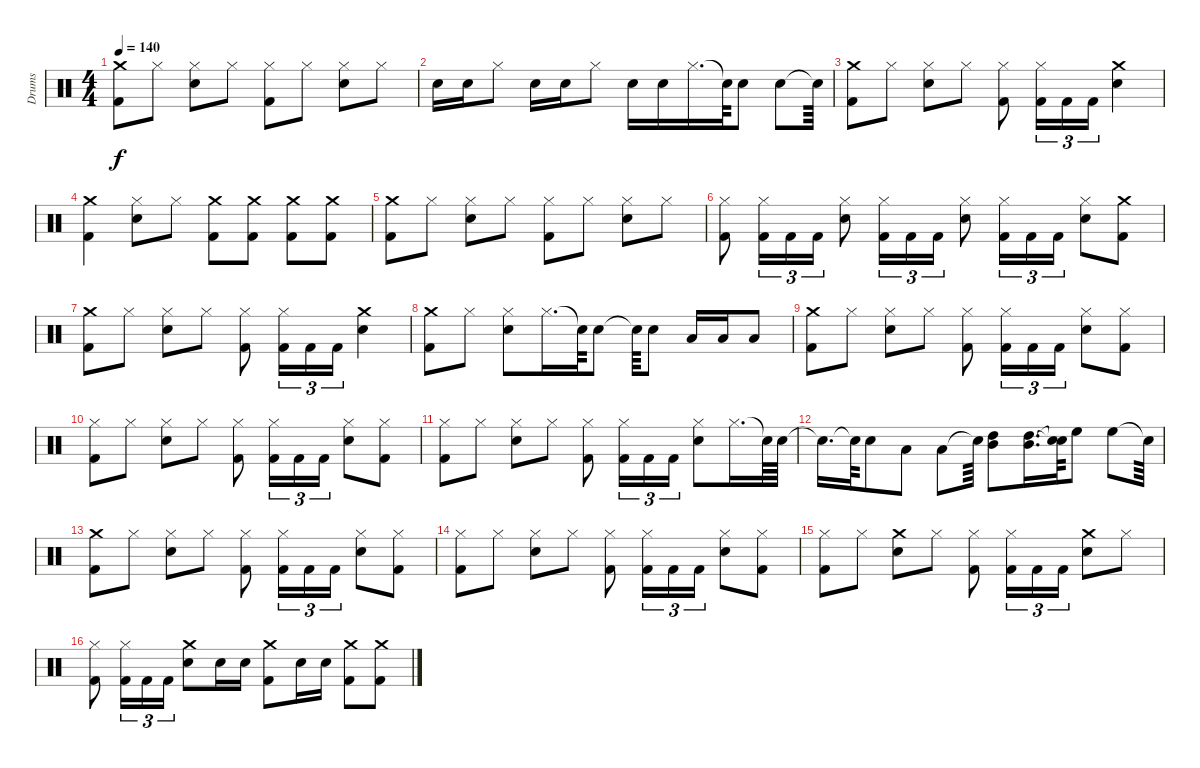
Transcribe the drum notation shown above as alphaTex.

\track ("Drums" "Drums") {instrument percussion}
\staff {score}
\articulation defaults
\ts (4 4)
\tempo 140
\clef neutral
\ks c
("Crash medium (hit)" "Kick (hit) 2").8{dy f} "Hi-Hat (closed)".8 ("Snare (hit) 2" "Hi-Hat (closed)").8 "Hi-Hat (closed)".8 ("Hi-Hat (closed)" "Kick (hit) 2").8 "Hi-Hat (closed)".8 ("Snare (hit) 2" "Hi-Hat (closed)").8 "Hi-Hat (closed)".8 |
"Snare (hit) 2".16 "Snare (hit) 2".16 "Hi-Hat (closed)".8 "Snare (hit) 2".16 "Snare (hit) 2".16 "Hi-Hat (closed)".8 "Snare (hit) 2".16 "Snare (hit) 2".16 "Hi-Hat (closed)".16{d} "Snare (hit)"{t}.64 "Snare (hit) 2".8 "Snare (hit) 2".8 "Snare (hit)"{t}.64 |
("Crash medium (hit)" "Kick (hit) 2").8 "Hi-Hat (closed)".8 ("Snare (hit) 2" "Hi-Hat (closed)").8 "Hi-Hat (closed)".8 ("Hi-Hat (closed)" "Kick (hit) 2").8 ("Hi-Hat (closed)" "Kick (hit) 2").16{tu (3 2)} "Kick (hit) 2".16{tu (3 2)} "Kick (hit) 2".16{tu (3 2)} ("Snare (hit) 2" "Crash medium (hit)").4 |
("Kick (hit) 2" "Crash medium (hit)").4 ("Snare (hit) 2" "Hi-Hat (closed)").8 "Hi-Hat (closed)".8 ("Kick (hit) 2" "Crash medium (hit)").8 ("Kick (hit) 2" "Crash medium (hit)").8 ("Kick (hit) 2" "Crash medium (hit)").8 ("Kick (hit) 2" "Crash medium (hit)").8 |
("Crash medium (hit)" "Kick (hit) 2").8 "Hi-Hat (closed)".8 ("Snare (hit) 2" "Hi-Hat (closed)").8 "Hi-Hat (closed)".8 ("Hi-Hat (closed)" "Kick (hit) 2").8 "Hi-Hat (closed)".8 ("Snare (hit) 2" "Hi-Hat (closed)").8 "Hi-Hat (closed)".8 |
("Kick (hit) 2" "Hi-Hat (closed)").8 ("Kick (hit) 2" "Hi-Hat (closed)").16{tu (3 2)} "Kick (hit) 2".16{tu (3 2)} "Kick (hit) 2".16{tu (3 2)} ("Snare (hit) 2" "Hi-Hat (closed)").8 ("Kick (hit) 2" "Hi-Hat (closed)").16{tu (3 2)} "Kick (hit) 2".16{tu (3 2)} "Kick (hit) 2".16{tu (3 2)} ("Snare (hit) 2" "Hi-Hat (closed)").8 ("Kick (hit) 2" "Hi-Hat (closed)").16{tu (3 2)} "Kick (hit) 2".16{tu (3 2)} "Kick (hit) 2".16{tu (3 2)} ("Snare (hit) 2" "Hi-Hat (closed)").8 ("Crash medium (hit)" "Kick (hit) 2").8 |
("Crash medium (hit)" "Kick (hit) 2").8 "Hi-Hat (closed)".8 ("Snare (hit) 2" "Hi-Hat (closed)").8 "Hi-Hat (closed)".8 ("Hi-Hat (closed)" "Kick (hit) 2").8 ("Hi-Hat (closed)" "Kick (hit) 2").16{tu (3 2)} "Kick (hit) 2".16{tu (3 2)} "Kick (hit) 2".16{tu (3 2)} ("Snare (hit) 2" "Crash medium (hit)").4 |
("Kick (hit) 2" "Crash medium (hit)").8 "Hi-Hat (closed)".8 ("Snare (hit) 2" "Hi-Hat (closed)").8 "Hi-Hat (closed)".16{d} "Snare (hit)"{t}.64 "Snare (hit) 2".8 "Snare (hit)"{t}.64 "Snare (hit) 2".8 "Low Tom (hit)".16 "Low Tom (hit)".16 "Low Tom (hit)".8 |
("Crash medium (hit)" "Kick (hit) 2").8 "Hi-Hat (closed)".8 ("Snare (hit) 2" "Hi-Hat (closed)").8 "Hi-Hat (closed)".8 ("Kick (hit) 2" "Hi-Hat (closed)").8 ("Kick (hit) 2" "Hi-Hat (closed)").16{tu (3 2)} "Kick (hit) 2".16{tu (3 2)} "Kick (hit) 2".16{tu (3 2)} ("Snare (hit) 2" "Hi-Hat (closed)").8 ("Kick (hit) 2" "Hi-Hat (closed)").8 |
("Hi-Hat (closed)" "Kick (hit) 2").8 "Hi-Hat (closed)".8 ("Snare (hit) 2" "Hi-Hat (closed)").8 "Hi-Hat (closed)".8 ("Kick (hit) 2" "Hi-Hat (closed)").8 ("Kick (hit) 2" "Hi-Hat (closed)").16{tu (3 2)} "Kick (hit) 2".16{tu (3 2)} "Kick (hit) 2".16{tu (3 2)} ("Snare (hit) 2" "Hi-Hat (closed)").8 ("Kick (hit) 2" "Hi-Hat (closed)").8 |
("Hi-Hat (closed)" "Kick (hit) 2").8 "Hi-Hat (closed)".8 ("Snare (hit) 2" "Hi-Hat (closed)").8 "Hi-Hat (closed)".8 ("Kick (hit) 2" "Hi-Hat (closed)").8 ("Kick (hit) 2" "Hi-Hat (closed)").16{tu (3 2)} "Kick (hit) 2".16{tu (3 2)} "Kick (hit) 2".16{tu (3 2)} ("Snare (hit) 2" "Hi-Hat (closed)").8 "Hi-Hat (closed)".16{d} "Snare (hit)"{t}.64 "Snare (hit) 2".64 |
"Snare (hit)"{t}.16{d} "Snare (hit)"{t}.64 "Snare (hit) 2".8 "Low Tom (hit)".8 "Low Tom (hit)".8 "Snare (hit)"{t}.64 ("High Tom (hit)" "Mid Tom (hit)").8 ("High Tom (hit)" "Mid Tom (hit)").16{d} ("Snare (hit)"{t} "Snare (hit)"{t}).64 "High Floor Tom (hit)".8 "High Floor Tom (hit)".8 "Snare (hit)"{t}.64 |
("Crash medium (hit)" "Kick (hit) 2").8 "Hi-Hat (closed)".8 ("Snare (hit) 2" "Hi-Hat (closed)").8 "Hi-Hat (closed)".8 ("Kick (hit) 2" "Hi-Hat (closed)").8 ("Kick (hit) 2" "Hi-Hat (closed)").16{tu (3 2)} "Kick (hit) 2".16{tu (3 2)} "Kick (hit) 2".16{tu (3 2)} ("Snare (hit) 2" "Hi-Hat (closed)").8 ("Kick (hit) 2" "Hi-Hat (closed)").8 |
("Hi-Hat (closed)" "Kick (hit) 2").8 "Hi-Hat (closed)".8 ("Snare (hit) 2" "Hi-Hat (closed)").8 "Hi-Hat (closed)".8 ("Kick (hit) 2" "Hi-Hat (closed)").8 ("Kick (hit) 2" "Hi-Hat (closed)").16{tu (3 2)} "Kick (hit) 2".16{tu (3 2)} "Kick (hit) 2".16{tu (3 2)} ("Snare (hit) 2" "Hi-Hat (closed)").8 ("Kick (hit) 2" "Hi-Hat (closed)").8 |
("Hi-Hat (closed)" "Kick (hit) 2").8 "Hi-Hat (closed)".8 ("Crash medium (hit)" "Snare (hit) 2").8 "Hi-Hat (closed)".8 ("Kick (hit) 2" "Hi-Hat (closed)").8 ("Kick (hit) 2" "Hi-Hat (closed)").16{tu (3 2)} "Kick (hit) 2".16{tu (3 2)} "Kick (hit) 2".16{tu (3 2)} ("Crash medium (hit)" "Snare (hit) 2").8 "Hi-Hat (closed)".8 |
("Kick (hit) 2" "Hi-Hat (closed)").8 ("Kick (hit) 2" "Hi-Hat (closed)").16{tu (3 2)} "Kick (hit) 2".16{tu (3 2)} "Kick (hit) 2".16{tu (3 2)} ("Snare (hit) 2" "Crash medium (hit)").8 "Snare (hit) 2".16 "Snare (hit) 2".16 ("Kick (hit) 2" "Crash medium (hit)").8 "Snare (hit) 2".16 "Snare (hit) 2".16 ("Kick (hit) 2" "Crash medium (hit)").8 ("Kick (hit) 2" "Crash medium (hit)").8
